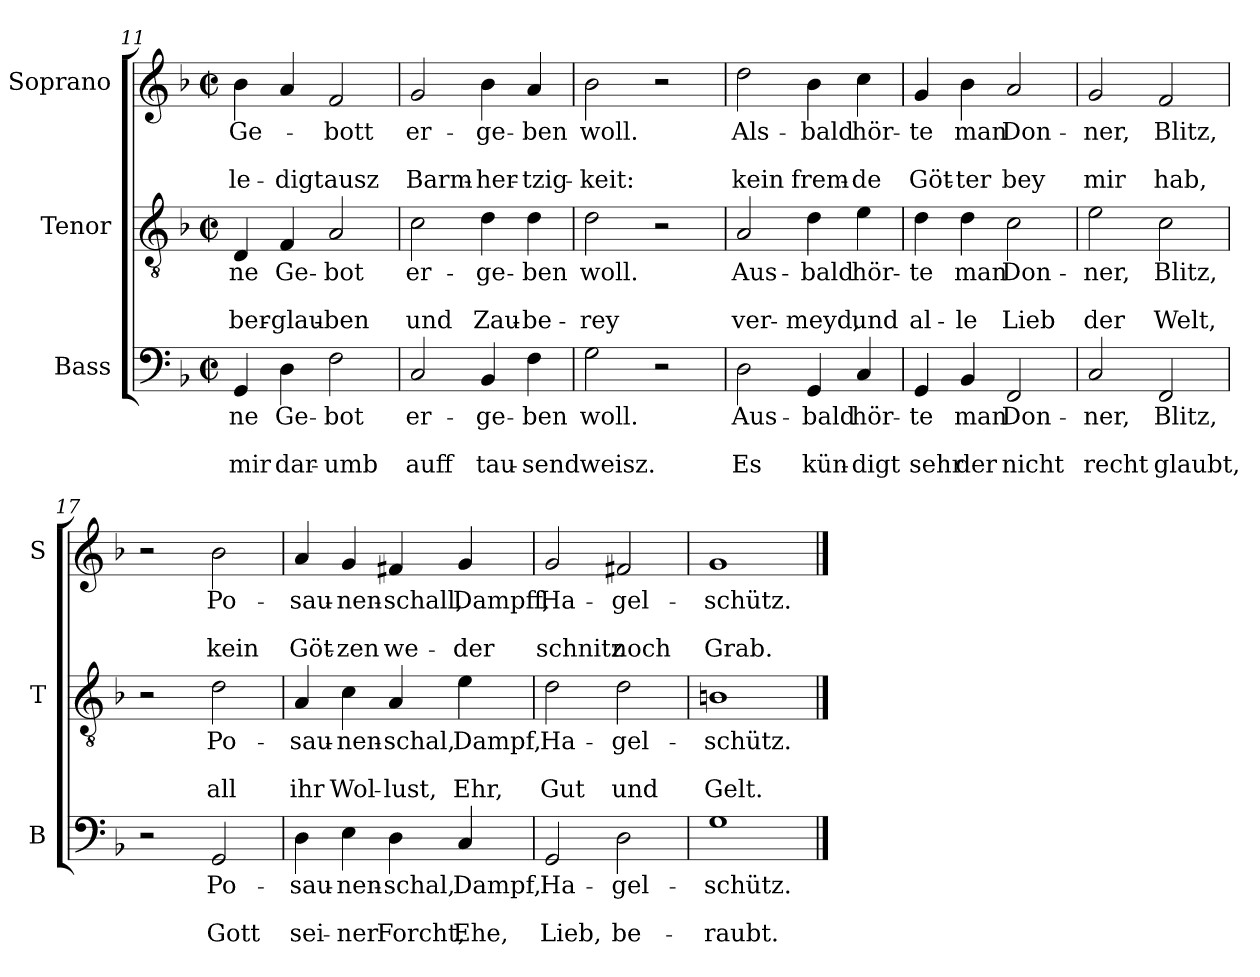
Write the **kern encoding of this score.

**kern	**text	**text	**text	**kern	**text	**text	**text	**kern	**text	**text	**text
*part3	*part3	*part3	*part3	*part2	*part2	*part2	*part2	*part1	*part1	*part1	*part1
*staff3	*staff3	*staff3	*staff3	*staff2	*staff2	*staff2	*staff2	*staff1	*staff1	*staff1	*staff1
*I"Bass	*	*	*	*I"Tenor	*	*	*	*I"Soprano	*	*	*
*I'B	*	*	*	*I'T	*	*	*	*I'S	*	*	*
!!LO:PB:g=z
*clefF4	*	*	*	*clefGv2	*	*	*	*clefG2	*	*	*
*k[b-]	*	*	*	*k[b-]	*	*	*	*k[b-]	*	*	*
*F:	*	*	*	*F:	*	*	*	*F:	*	*	*
*M2/2	*	*	*	*M2/2	*	*	*	*M2/2	*	*	*
*met(c|)	*	*	*	*met(c|)	*	*	*	*met(c|)	*	*	*
=11	=11	=11	=11	=11	=11	=11	=11	=11	=11	=11	=11
!	!LO:LY:b	!	!LO:LY:b	!	!LO:LY:b	!	!LO:LY:b	!	!LO:LY:b	!	!LO:LY:b
4GG/	-ne	.	mir	4D/	-ne	.	ber-	4b-\	Ge-	.	-le-
!	!LO:LY:b	!	!LO:LY:b	!	!LO:LY:b	!	!LO:LY:b	!	!	!	!LO:LY:b
4D\	Ge-	.	dar-	4F/	Ge-	.	-glau-	4a/	.	.	-digt
!	!LO:LY:b	!	!LO:LY:b	!	!LO:LY:b	!	!LO:LY:b	!	!LO:LY:b	!	!LO:LY:b
2F\	-bot	.	-umb	2A/	-bot	.	-ben	2f/	-bott	.	ausz
=12	=12	=12	=12	=12	=12	=12	=12	=12	=12	=12	=12
!	!LO:LY:b	!	!LO:LY:b	!	!LO:LY:b	!	!LO:LY:b	!	!LO:LY:b	!	!LO:LY:b
2C/	er-	.	auff	2c\	er-	.	und	2g/	er-	.	Barm-
!	!LO:LY:b	!	!LO:LY:b	!	!LO:LY:b	!	!LO:LY:b	!	!LO:LY:b	!	!LO:LY:b
4BB-/	-ge-	.	tau-	4d\	-ge-	.	Zau-	4b-\	-ge-	.	-her-
!	!LO:LY:b	!	!LO:LY:b	!	!LO:LY:b	!	!LO:LY:b	!	!LO:LY:b	!	!LO:LY:b
4F\	-ben	.	-send	4d\	-ben	.	-be-	4a/	-ben	.	-tzig-
=13	=13	=13	=13	=13	=13	=13	=13	=13	=13	=13	=13
!	!LO:LY:b	!	!LO:LY:b	!	!LO:LY:b	!	!LO:LY:b	!	!LO:LY:b	!	!LO:LY:b
2G\	woll.	.	weisz.	2d\	woll.	.	-rey	2b-\	woll.	.	-keit:
2r	.	.	.	2r	.	.	.	2r	.	.	.
=14	=14	=14	=14	=14	=14	=14	=14	=14	=14	=14	=14
!	!LO:LY:b	!	!LO:LY:b	!	!LO:LY:b	!	!LO:LY:b	!	!LO:LY:b	!	!LO:LY:b
2D\	Aus-	.	Es	2A/	Aus-	.	ver-	2dd\	Als-	.	kein
!	!LO:LY:b	!	!LO:LY:b	!	!LO:LY:b	!	!LO:LY:b	!	!LO:LY:b	!	!LO:LY:b
4GG/	-bald	.	kün-	4d\	-bald	.	-meyd,	4b-\	-bald	.	frem-
!	!LO:LY:b	!	!LO:LY:b	!	!LO:LY:b	!	!LO:LY:b	!	!LO:LY:b	!	!LO:LY:b
4C/	hör-	.	-digt	4e\	hör-	.	und	4cc\	hör-	.	-de
=15	=15	=15	=15	=15	=15	=15	=15	=15	=15	=15	=15
!	!LO:LY:b	!	!LO:LY:b	!	!LO:LY:b	!	!LO:LY:b	!	!LO:LY:b	!	!LO:LY:b
4GG/	-te	.	sehr	4d\	-te	.	al-	4g/	-te	.	Göt-
!	!LO:LY:b	!	!LO:LY:b	!	!LO:LY:b	!	!LO:LY:b	!	!LO:LY:b	!	!LO:LY:b
4BB-/	man	.	der	4d\	man	.	-le	4b-\	man	.	-ter
!	!LO:LY:b	!	!LO:LY:b	!	!LO:LY:b	!	!LO:LY:b	!	!LO:LY:b	!	!LO:LY:b
2FF/	Don-	.	nicht	2c\	Don-	.	Lieb	2a/	Don-	.	bey
!!LO:LB:g=z
=16	=16	=16	=16	=16	=16	=16	=16	=16	=16	=16	=16
!	!LO:LY:b	!	!LO:LY:b	!	!LO:LY:b	!	!LO:LY:b	!	!LO:LY:b	!	!LO:LY:b
2C/	-ner,	.	recht	2e\	-ner,	.	der	2g/	-ner,	.	mir
!	!LO:LY:b	!	!LO:LY:b	!	!LO:LY:b	!	!LO:LY:b	!	!LO:LY:b	!	!LO:LY:b
2FF/	Blitz,	.	glaubt,	2c\	Blitz,	.	Welt,	2f/	Blitz,	.	hab,
=17	=17	=17	=17	=17	=17	=17	=17	=17	=17	=17	=17
2r	.	.	.	2r	.	.	.	2r	.	.	.
!	!LO:LY:b	!	!LO:LY:b	!	!LO:LY:b	!	!LO:LY:b	!	!LO:LY:b	!	!LO:LY:b
2GG/	Po-	.	Gott	2d\	Po-	.	all	2b-\	Po-	.	kein
=18	=18	=18	=18	=18	=18	=18	=18	=18	=18	=18	=18
!	!LO:LY:b	!	!LO:LY:b	!	!LO:LY:b	!	!LO:LY:b	!	!LO:LY:b	!	!LO:LY:b
4D\	-sau-	.	sei-	4A/	-sau-	.	ihr	4a/	-sau-	.	Göt-
!	!LO:LY:b	!	!LO:LY:b	!	!LO:LY:b	!	!LO:LY:b	!	!LO:LY:b	!	!LO:LY:b
4E\	-nen-	.	-ner	4c\	-nen-	.	Wol-	4g/	-nen-	.	-zen
!	!LO:LY:b	!	!LO:LY:b	!	!LO:LY:b	!	!LO:LY:b	!	!LO:LY:b	!	!LO:LY:b
4D\	-schal,	.	Forcht,	4A/	-schal,	.	-lust,	4f#X/	-schall,	.	we-
!	!LO:LY:b	!	!LO:LY:b	!	!LO:LY:b	!	!LO:LY:b	!	!LO:LY:b	!	!LO:LY:b
4C/	Dampf,	.	Ehe,	4e\	Dampf,	.	Ehr,	4g/	Dampff,	.	-der
=19	=19	=19	=19	=19	=19	=19	=19	=19	=19	=19	=19
!	!LO:LY:b	!	!LO:LY:b	!	!LO:LY:b	!	!LO:LY:b	!	!LO:LY:b	!	!LO:LY:b
2GG/	Ha-	.	Lieb,	2d\	Ha-	.	Gut	2g/	Ha-	.	schnitz
!	!LO:LY:b	!	!LO:LY:b	!	!LO:LY:b	!	!LO:LY:b	!	!LO:LY:b	!	!LO:LY:b
2D\	-gel-	.	be-	2d\	-gel-	.	und	2f#X/	-gel-	.	noch
=20	=20	=20	=20	=20	=20	=20	=20	=20	=20	=20	=20
!	!LO:LY:b	!	!LO:LY:b	!	!LO:LY:b	!	!LO:LY:b	!	!LO:LY:b	!	!LO:LY:b
1G	-schütz.	.	-raubt.	1Bn	-schütz.	.	Gelt.	1g	-schütz.	.	Grab.
==	==	==	==	==	==	==	==	==	==	==	==
*-	*-	*-	*-	*-	*-	*-	*-	*-	*-	*-	*-
